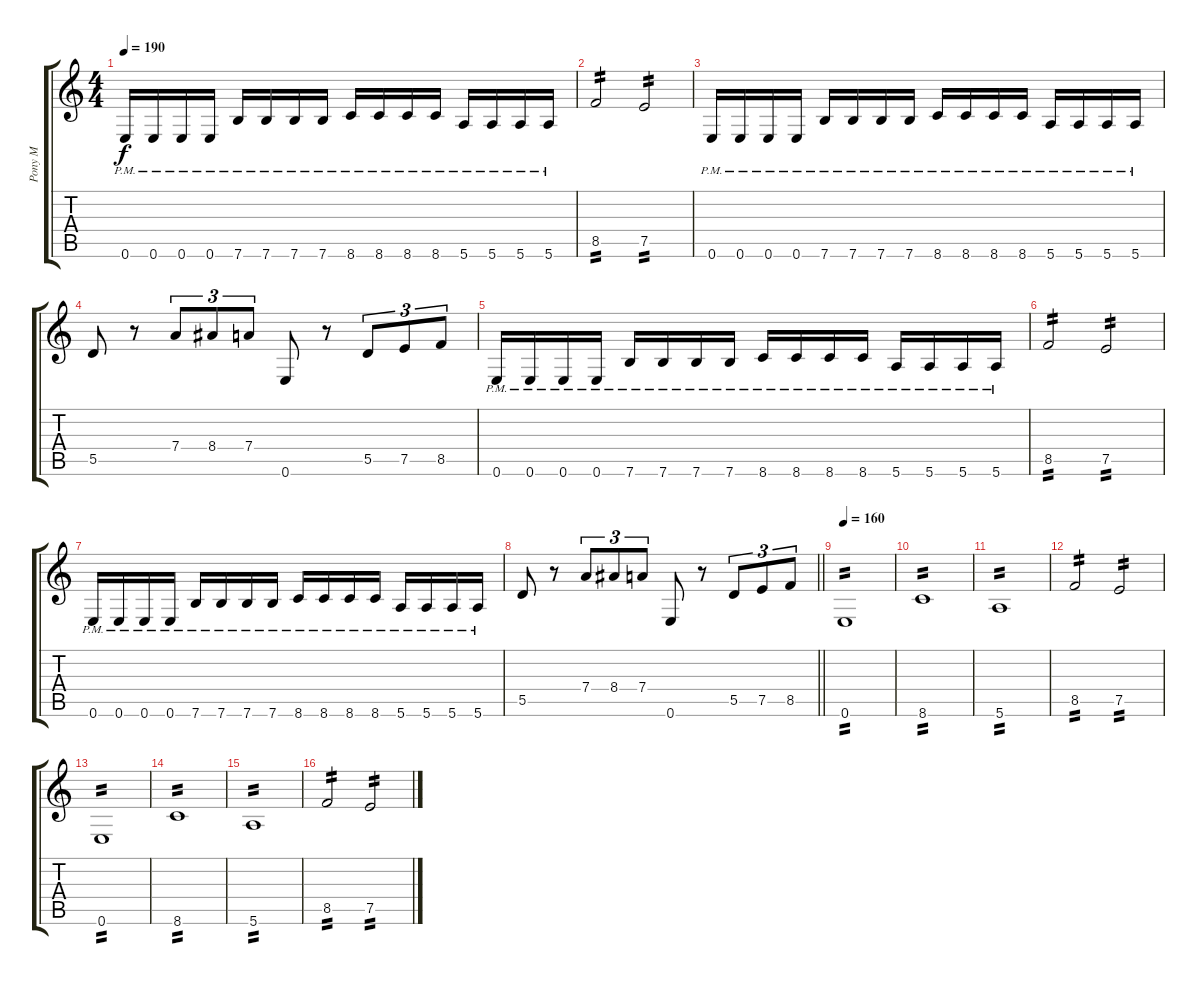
\track ("Pony M" "Pony M") {instrument overdrivenguitar}
\staff {score tabs}
\tuning (E4 B3 G3 D3 A2 E2) {hide}
\ts (4 4)
\tempo 190
\clef g2
\ks c
0.6{pm}.16{dy f} 0.6{pm}.16 0.6{pm}.16 0.6{pm}.16 7.6{pm}.16 7.6{pm}.16 7.6{pm}.16 7.6{pm}.16 8.6{pm}.16 8.6{pm}.16 8.6{pm}.16 8.6{pm}.16 5.6{pm}.16 5.6{pm}.16 5.6{pm}.16 5.6{pm}.16 |
8.5.2{tp 2} 7.5.2{tp 2} |
0.6{pm}.16 0.6{pm}.16 0.6{pm}.16 0.6{pm}.16 7.6{pm}.16 7.6{pm}.16 7.6{pm}.16 7.6{pm}.16 8.6{pm}.16 8.6{pm}.16 8.6{pm}.16 8.6{pm}.16 5.6{pm}.16 5.6{pm}.16 5.6{pm}.16 5.6{pm}.16 |
5.5.8 r.8 7.4.8{tu (3 2)} 8.4.8{tu (3 2)} 7.4.8{tu (3 2)} 0.6.8 r.8 5.5.8{tu (3 2)} 7.5.8{tu (3 2)} 8.5.8{tu (3 2)} |
0.6{pm}.16 0.6{pm}.16 0.6{pm}.16 0.6{pm}.16 7.6{pm}.16 7.6{pm}.16 7.6{pm}.16 7.6{pm}.16 8.6{pm}.16 8.6{pm}.16 8.6{pm}.16 8.6{pm}.16 5.6{pm}.16 5.6{pm}.16 5.6{pm}.16 5.6{pm}.16 |
8.5.2{tp 2} 7.5.2{tp 2} |
0.6{pm}.16 0.6{pm}.16 0.6{pm}.16 0.6{pm}.16 7.6{pm}.16 7.6{pm}.16 7.6{pm}.16 7.6{pm}.16 8.6{pm}.16 8.6{pm}.16 8.6{pm}.16 8.6{pm}.16 5.6{pm}.16 5.6{pm}.16 5.6{pm}.16 5.6{pm}.16 |
\barLineRight lightlight
5.5.8 r.8 7.4.8{tu (3 2)} 8.4.8{tu (3 2)} 7.4.8{tu (3 2)} 0.6.8 r.8 5.5.8{tu (3 2)} 7.5.8{tu (3 2)} 8.5.8{tu (3 2)} |
\tempo 160
0.6.1{tp 2} |
8.6.1{tp 2} |
5.6.1{tp 2} |
8.5.2{tp 2} 7.5.2{tp 2} |
0.6.1{tp 2} |
8.6.1{tp 2} |
5.6.1{tp 2} |
8.5.2{tp 2} 7.5.2{tp 2}
